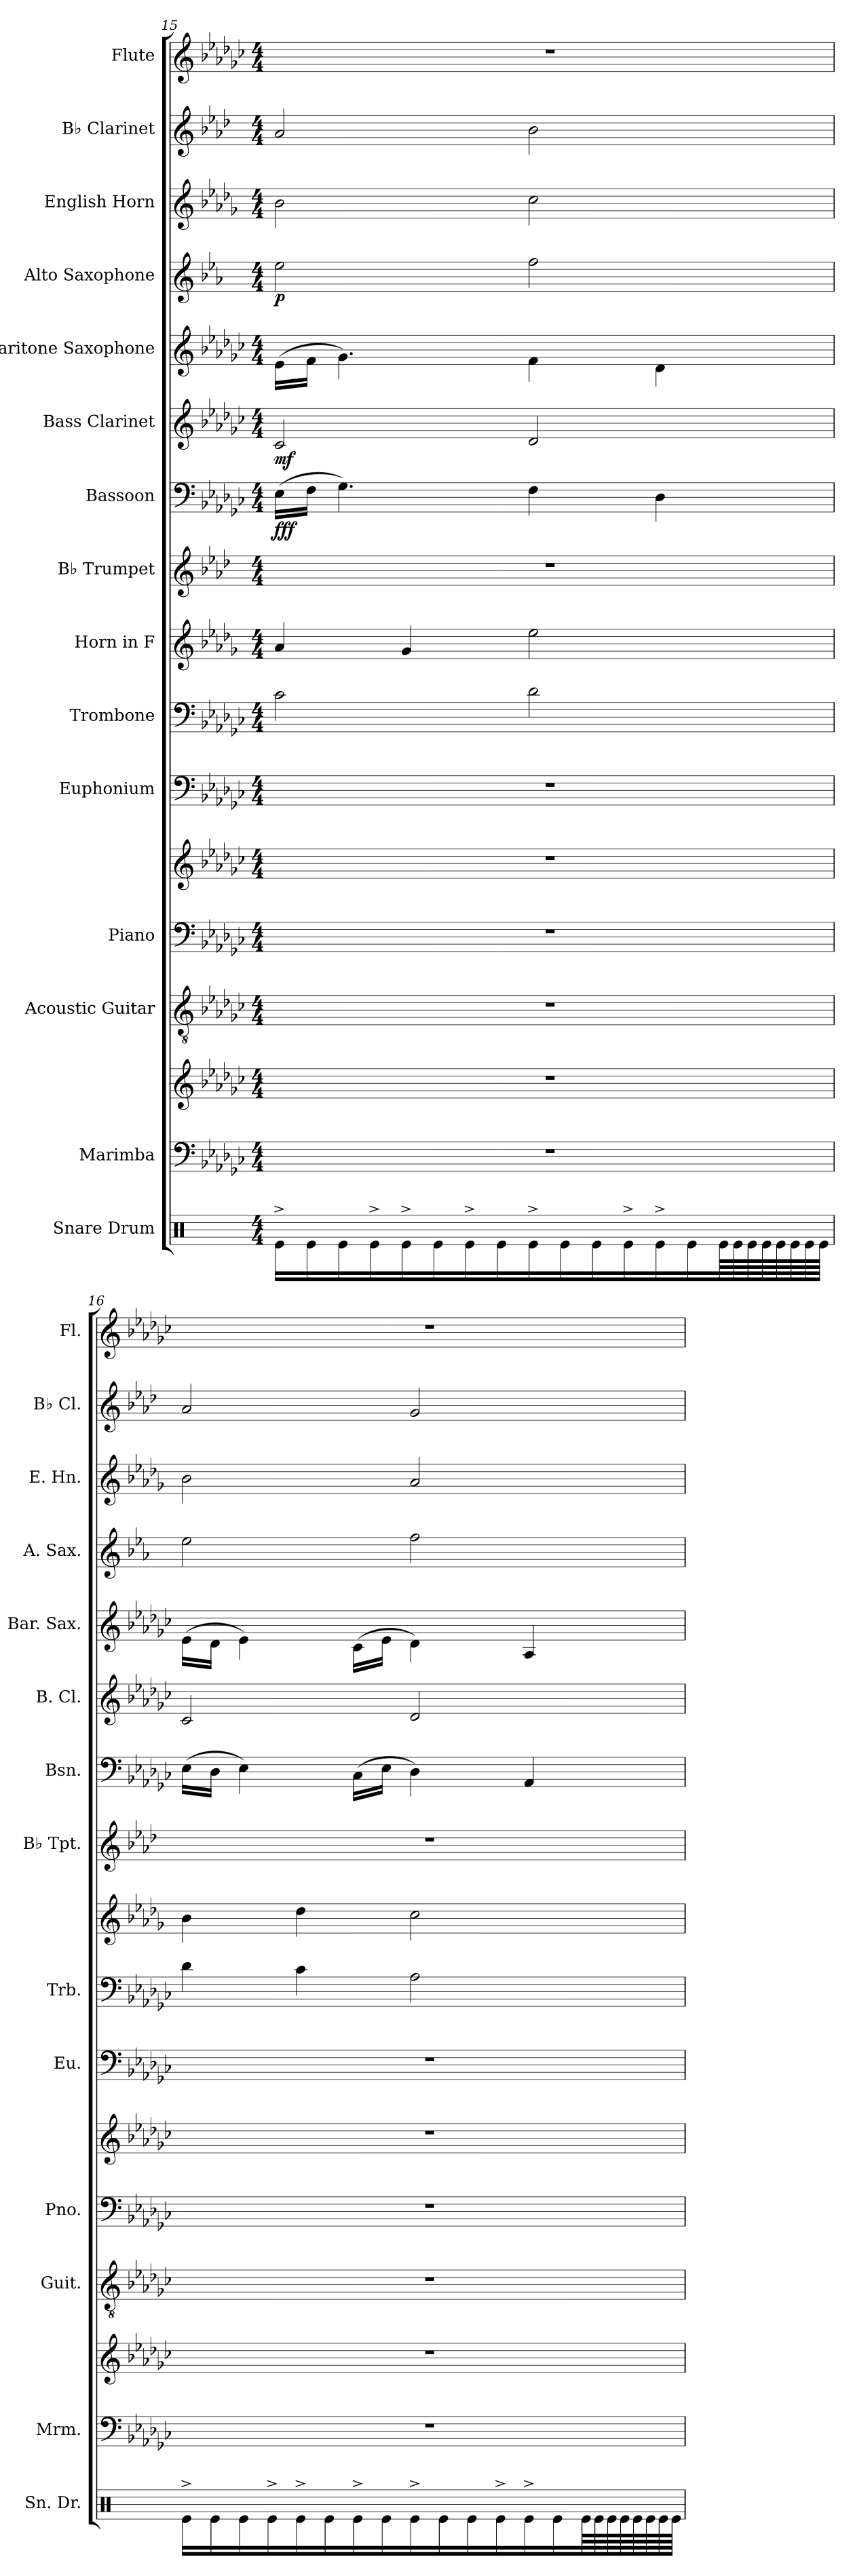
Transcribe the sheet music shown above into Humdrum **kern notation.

**kern	**kern	**kern	**kern	**kern	**kern	**kern	**kern	**kern	**kern	**kern	**dynam	**kern	**dynam	**kern	**kern	**dynam	**kern	**kern	**kern
*part15	*part14	*part14	*part13	*part12	*part12	*part11	*part10	*part9	*part8	*part7	*part7	*part6	*part6	*part5	*part4	*part4	*part3	*part2	*part1
*staff17	*staff16	*staff15	*staff14	*staff13	*staff12	*staff11	*staff10	*staff9	*staff8	*staff7	*staff7	*staff6	*staff6	*staff5	*staff4	*staff4	*staff3	*staff2	*staff1
*I"Snare Drum	*I"Marimba	*	*I"Acoustic Guitar	*I"Piano	*	*I"Euphonium	*I"Trombone	*I"Horn in F	*I"B♭ Trumpet	*I"Bassoon	*	*I"Bass Clarinet	*	*I"Baritone Saxophone	*I"Alto Saxophone	*	*I"English Horn	*I"B♭ Clarinet	*I"Flute
*I'Sn. Dr.	*I'Mrm.	*	*I'Guit.	*I'Pno.	*	*I'Eu.	*I'Trb.	*	*I'B♭ Tpt.	*I'Bsn.	*	*I'B. Cl.	*	*I'Bar. Sax.	*I'A. Sax.	*	*I'E. Hn.	*I'B♭ Cl.	*I'Fl.
*clefX	*clefF4	*clefG2	*clefGv2	*clefF4	*clefG2	*clefF4	*clefF4	*clefG2	*clefG2	*clefF4	*	*clefG2	*	*clefG2	*clefG2	*	*clefG2	*clefG2	*clefG2
*	*	*	*	*	*	*	*	*ITrd4c7	*ITrd1c2	*	*	*ITrd8c14	*	*ITrd12c21	*ITrd5c9	*	*ITrd4c7	*ITrd1c2	*
*k[]	*k[b-e-a-d-g-c-]	*k[b-e-a-d-g-c-]	*k[b-e-a-d-g-c-]	*k[b-e-a-d-g-c-]	*k[b-e-a-d-g-c-]	*k[b-e-a-d-g-c-]	*k[b-e-a-d-g-c-]	*k[b-e-a-d-g-c-]	*k[b-e-a-d-g-c-]	*k[b-e-a-d-g-c-]	*	*k[b-e-a-d-g-c-]	*	*k[b-e-a-d-g-c-]	*k[b-e-a-d-g-c-]	*	*k[b-e-a-d-g-c-]	*k[b-e-a-d-g-c-]	*k[b-e-a-d-g-c-]
*M4/4	*M4/4	*M4/4	*M4/4	*M4/4	*M4/4	*M4/4	*M4/4	*M4/4	*M4/4	*M4/4	*	*M4/4	*	*M4/4	*M4/4	*	*M4/4	*M4/4	*M4/4
=15	=15	=15	=15	=15	=15	=15	=15	=15	=15	=15	=15	=15	=15	=15	=15	=15	=15	=15	=15
!	!	!	!	!	!	!	!	!	!	!	!LO:DY:b	!	!LO:DY:b	!	!	!LO:DY:b	!	!	!
16Re^\LL	1r	1r	1r	1r	1r	1r	2c-\	4d-/	1r	(16E-\LL	fff	2C-/	mf	(16E-\LL	2g-\	p	2e-\	2g-/	1r
16Re\	.	.	.	.	.	.	.	.	.	16F\JJ	.	.	.	16F\JJ	.	.	.	.	.
16Re\	.	.	.	.	.	.	.	.	.	4.G-\)	.	.	.	4.G-\)	.	.	.	.	.
16Re^\JJ	.	.	.	.	.	.	.	.	.	.	.	.	.	.	.	.	.	.	.
16Re^\LL	.	.	.	.	.	.	.	4c-/	.	.	.	.	.	.	.	.	.	.	.
16Re\	.	.	.	.	.	.	.	.	.	.	.	.	.	.	.	.	.	.	.
16Re^\	.	.	.	.	.	.	.	.	.	.	.	.	.	.	.	.	.	.	.
16Re\JJ	.	.	.	.	.	.	.	.	.	.	.	.	.	.	.	.	.	.	.
16Re^\LL	.	.	.	.	.	.	2d-\	2a-\	.	4F\	.	2D-/	.	4F\	2a-\	.	2f\	2a-\	.
16Re\	.	.	.	.	.	.	.	.	.	.	.	.	.	.	.	.	.	.	.
16Re\	.	.	.	.	.	.	.	.	.	.	.	.	.	.	.	.	.	.	.
16Re^\JJ	.	.	.	.	.	.	.	.	.	.	.	.	.	.	.	.	.	.	.
16Re^\LL	.	.	.	.	.	.	.	.	.	4D-\	.	.	.	4D-\	.	.	.	.	.
16Re\J	.	.	.	.	.	.	.	.	.	.	.	.	.	.	.	.	.	.	.
*tremolo	*	*	*	*	*	*	*	*	*	*	*	*	*	*	*	*	*	*	*
64Re\	.	.	.	.	.	.	.	.	.	.	.	.	.	.	.	.	.	.	.
64Re\	.	.	.	.	.	.	.	.	.	.	.	.	.	.	.	.	.	.	.
64Re\	.	.	.	.	.	.	.	.	.	.	.	.	.	.	.	.	.	.	.
64Re\	.	.	.	.	.	.	.	.	.	.	.	.	.	.	.	.	.	.	.
64Re\	.	.	.	.	.	.	.	.	.	.	.	.	.	.	.	.	.	.	.
64Re\	.	.	.	.	.	.	.	.	.	.	.	.	.	.	.	.	.	.	.
64Re\	.	.	.	.	.	.	.	.	.	.	.	.	.	.	.	.	.	.	.
64Re\JJJJ	.	.	.	.	.	.	.	.	.	.	.	.	.	.	.	.	.	.	.
*Xtremolo	*	*	*	*	*	*	*	*	*	*	*	*	*	*	*	*	*	*	*
=16	=16	=16	=16	=16	=16	=16	=16	=16	=16	=16	=16	=16	=16	=16	=16	=16	=16	=16	=16
16Re^\LL	1r	1r	1r	1r	1r	1r	4d-\	4e-\	1r	(16E-\LL	.	2C-/	.	(16E-\LL	2g-\	.	2e-\	2g-/	1r
16Re\	.	.	.	.	.	.	.	.	.	16D-\JJ	.	.	.	16D-\JJ	.	.	.	.	.
16Re\	.	.	.	.	.	.	.	.	.	4E-\)	.	.	.	4E-\)	.	.	.	.	.
16Re^\JJ	.	.	.	.	.	.	.	.	.	.	.	.	.	.	.	.	.	.	.
16Re^\LL	.	.	.	.	.	.	4c-\	4g-\	.	.	.	.	.	.	.	.	.	.	.
16Re\	.	.	.	.	.	.	.	.	.	.	.	.	.	.	.	.	.	.	.
16Re^\	.	.	.	.	.	.	.	.	.	(16C-\LL	.	.	.	(16C-\LL	.	.	.	.	.
16Re\JJ	.	.	.	.	.	.	.	.	.	16E-\JJ	.	.	.	16E-\JJ	.	.	.	.	.
16Re^\LL	.	.	.	.	.	.	2A-\	2f\	.	4D-\)	.	2D-/	.	4D-\)	2a-\	.	2d-/	2f/	.
16Re\	.	.	.	.	.	.	.	.	.	.	.	.	.	.	.	.	.	.	.
16Re\	.	.	.	.	.	.	.	.	.	.	.	.	.	.	.	.	.	.	.
16Re^\JJ	.	.	.	.	.	.	.	.	.	.	.	.	.	.	.	.	.	.	.
16Re^\LL	.	.	.	.	.	.	.	.	.	4AA-/	.	.	.	4AA-/	.	.	.	.	.
16Re\J	.	.	.	.	.	.	.	.	.	.	.	.	.	.	.	.	.	.	.
*tremolo	*	*	*	*	*	*	*	*	*	*	*	*	*	*	*	*	*	*	*
64Re\	.	.	.	.	.	.	.	.	.	.	.	.	.	.	.	.	.	.	.
64Re\	.	.	.	.	.	.	.	.	.	.	.	.	.	.	.	.	.	.	.
64Re\	.	.	.	.	.	.	.	.	.	.	.	.	.	.	.	.	.	.	.
64Re\	.	.	.	.	.	.	.	.	.	.	.	.	.	.	.	.	.	.	.
64Re\	.	.	.	.	.	.	.	.	.	.	.	.	.	.	.	.	.	.	.
64Re\	.	.	.	.	.	.	.	.	.	.	.	.	.	.	.	.	.	.	.
64Re\	.	.	.	.	.	.	.	.	.	.	.	.	.	.	.	.	.	.	.
64Re\JJJJ	.	.	.	.	.	.	.	.	.	.	.	.	.	.	.	.	.	.	.
*Xtremolo	*	*	*	*	*	*	*	*	*	*	*	*	*	*	*	*	*	*	*
=	=	=	=	=	=	=	=	=	=	=	=	=	=	=	=	=	=	=	=
*-	*-	*-	*-	*-	*-	*-	*-	*-	*-	*-	*-	*-	*-	*-	*-	*-	*-	*-	*-
